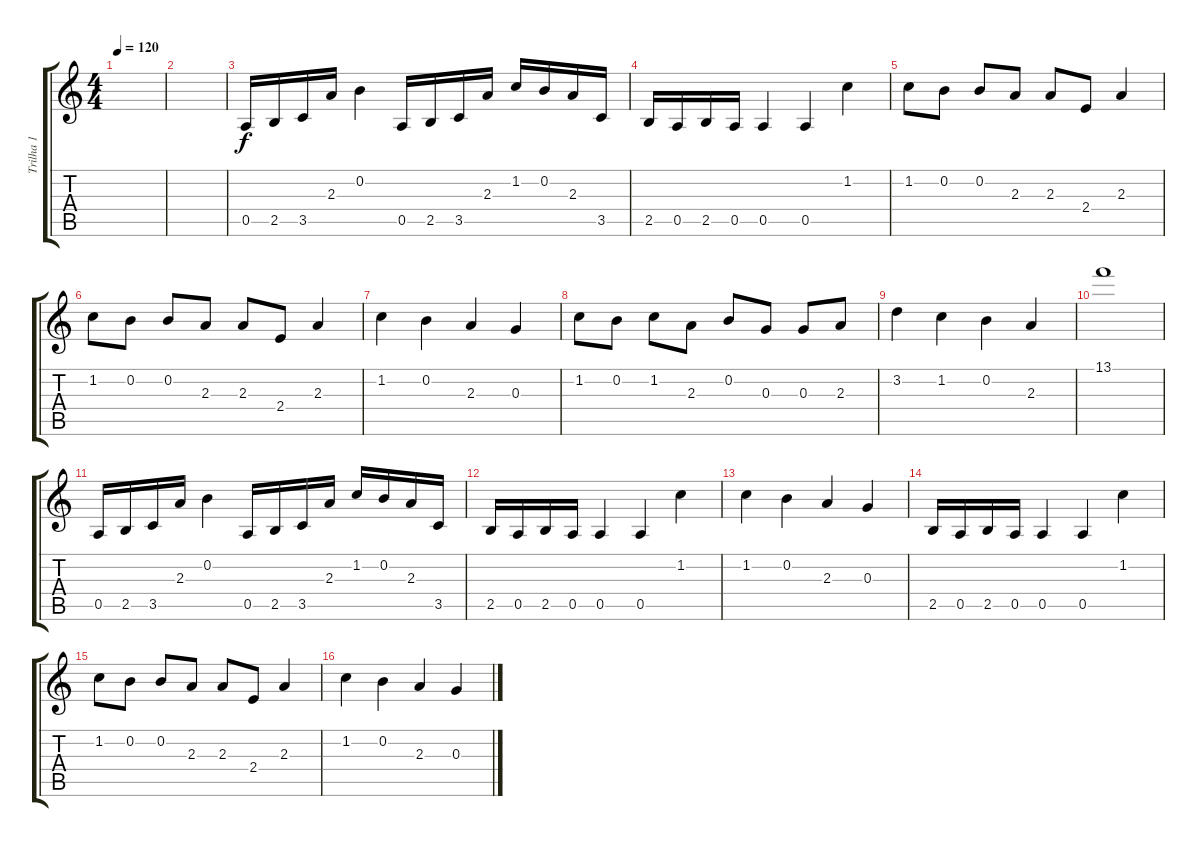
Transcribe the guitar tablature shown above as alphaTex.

\track ("Trilha 1" "Trilha 1") {instrument acousticguitarsteel}
\staff {score tabs}
\tuning (E4 B3 G3 D3 A2 E2) {hide}
\ts (4 4)
\tempo 120
\clef g2
\ks c
|
|
0.5.16 2.5.16 3.5.16 2.3.16 0.2.4 0.5.16 2.5.16 3.5.16 2.3.16 1.2.16 0.2.16 2.3.16 3.5.16 |
2.5.16 0.5.16 2.5.16 0.5.16 0.5.4 0.5.4 1.2.4 |
1.2.8 0.2.8 0.2.8 2.3.8 2.3.8 2.4.8 2.3.4 |
1.2.8 0.2.8 0.2.8 2.3.8 2.3.8 2.4.8 2.3.4 |
1.2.4 0.2.4 2.3.4 0.3.4 |
1.2.8 0.2.8 1.2.8 2.3.8 0.2.8 0.3.8 0.3.8 2.3.8 |
3.2.4 1.2.4 0.2.4 2.3.4 |
13.1.1 |
0.5.16 2.5.16 3.5.16 2.3.16 0.2.4 0.5.16 2.5.16 3.5.16 2.3.16 1.2.16 0.2.16 2.3.16 3.5.16 |
2.5.16 0.5.16 2.5.16 0.5.16 0.5.4 0.5.4 1.2.4 |
1.2.4 0.2.4 2.3.4 0.3.4 |
2.5.16 0.5.16 2.5.16 0.5.16 0.5.4 0.5.4 1.2.4 |
1.2.8 0.2.8 0.2.8 2.3.8 2.3.8 2.4.8 2.3.4 |
1.2.4 0.2.4 2.3.4 0.3.4
